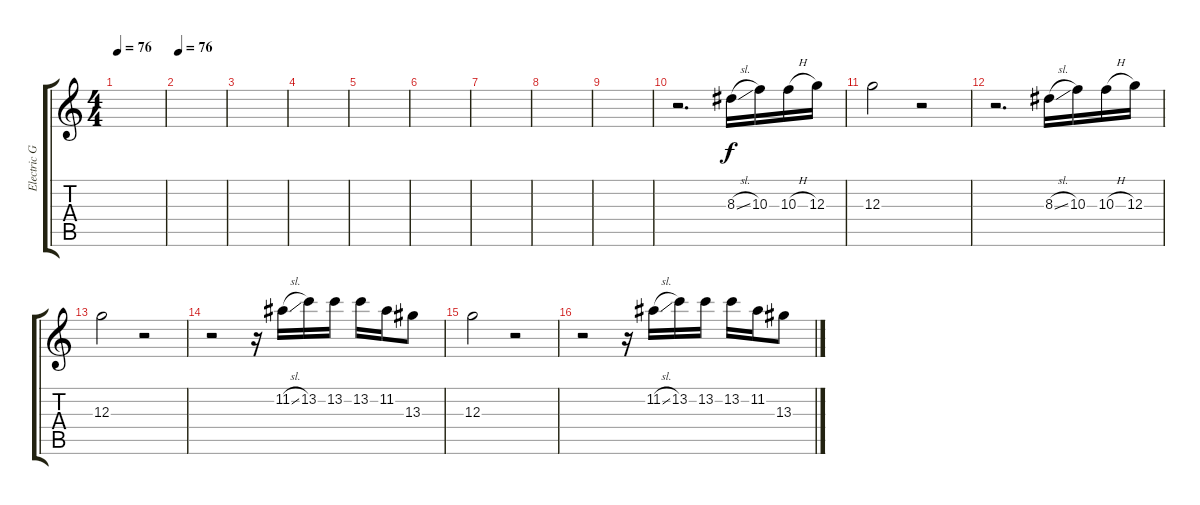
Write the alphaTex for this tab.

\track ("Electric Guitar" "Electric G") {instrument electricguitarjazz}
\staff {score tabs}
\tuning (E4 B3 G3 D3 A2 E2) {hide}
\ts (4 4)
\tempo 76
\clef g2
\ks c
|
\tempo 76
|
|
|
|
|
|
|
|
r.2{d} 8.3{sl}.16 10.3.16 10.3{h}.16 12.3.16 |
12.3.2 r.2 |
r.2{d} 8.3{sl}.16 10.3.16 10.3{h}.16 12.3.16 |
12.3.2 r.2 |
r.2 r.16 11.2{sl}.16 13.2.16 13.2.16 13.2.16 11.2.16 13.3.8 |
12.3.2 r.2 |
r.2 r.16 11.2{sl}.16 13.2.16 13.2.16 13.2.16 11.2.16 13.3.8
